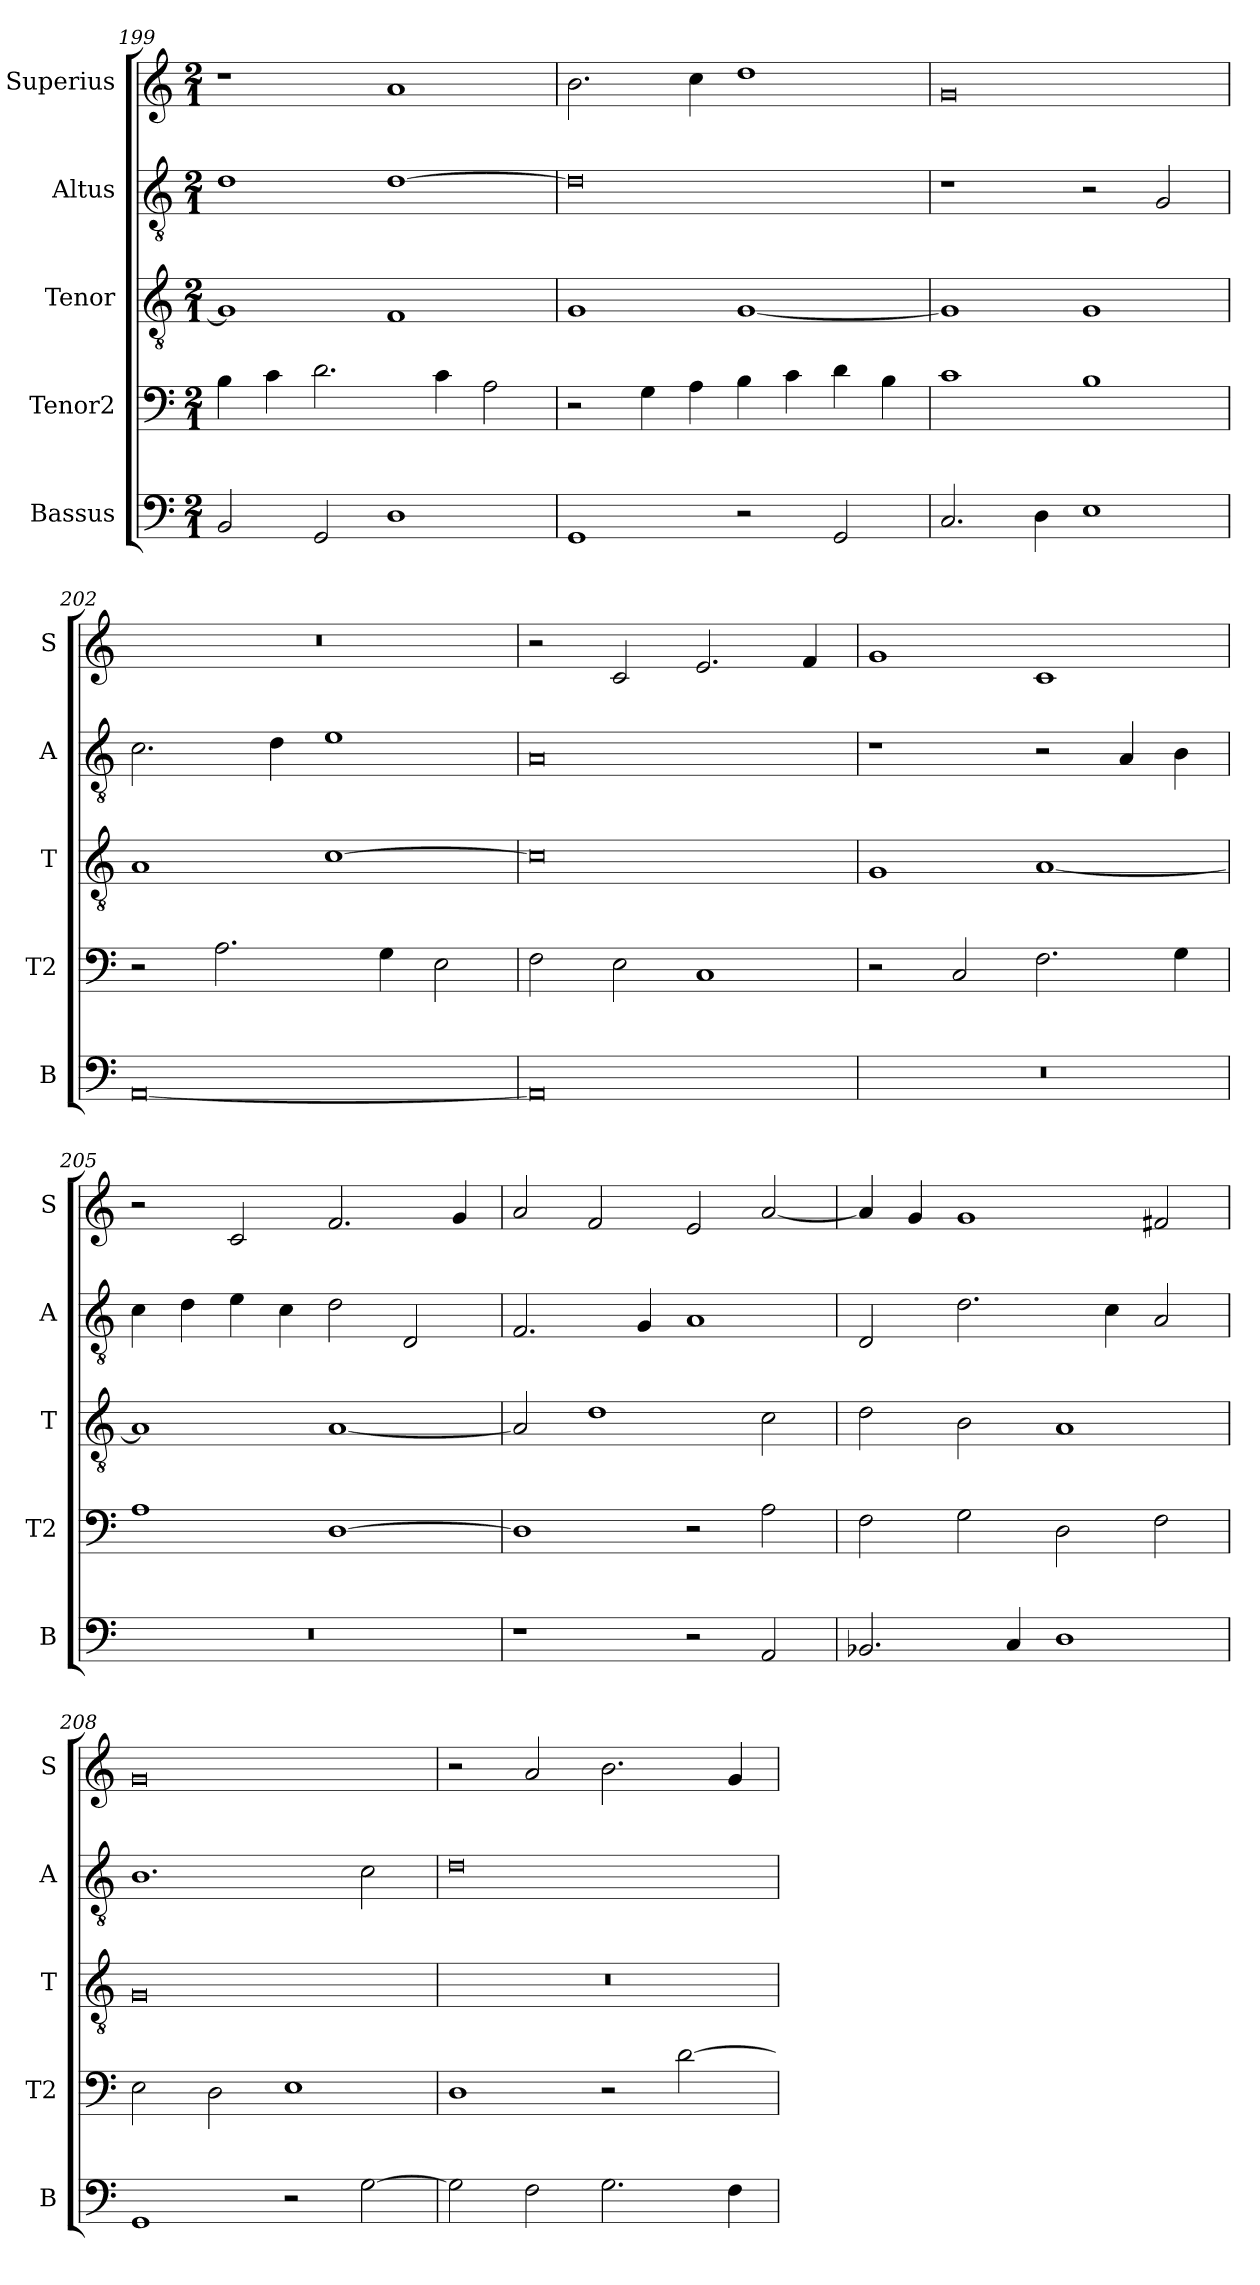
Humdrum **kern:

**kern	**kern	**kern	**kern	**kern
*part5	*part4	*part3	*part2	*part1
*staff5	*staff4	*staff3	*staff2	*staff1
*I"Bassus	*I"Tenor2	*I"Tenor	*I"Altus	*I"Superius
*I'B	*I'T2	*I'T	*I'A	*I'S
*clefF4	*clefF4	*clefGv2	*clefGv2	*clefG2
*k[]	*k[]	*k[]	*k[]	*k[]
*M2/1	*M2/1	*M2/1	*M2/1	*M2/1
=199	=199	=199	=199	=199
2BB/	4B\	1G]	1d	1r
.	4c\	.	.	.
2GG/	2.d\	.	.	.
1D	.	1F	[1d	1a
.	4c\	.	.	.
.	2A\	.	.	.
=200	=200	=200	=200	=200
1GG	2r	1G	0d]	2.b\
.	4G\	.	.	.
.	4A\	.	.	4cc\
2r	4B\	[1G	.	1dd
.	4c\	.	.	.
2GG/	4d\	.	.	.
.	4B\	.	.	.
=201	=201	=201	=201	=201
2.C/	1c	1G]	1r	0g
4D\	.	.	.	.
1E	1B	1G	2r	.
.	.	.	2G/	.
=202	=202	=202	=202	=202
[0AA	2r	1A	2.c\	0r
.	2.A\	.	.	.
.	.	.	4d\	.
.	.	[1c	1e	.
.	4G\	.	.	.
.	2E\	.	.	.
=203	=203	=203	=203	=203
0AA]	2F\	0c]	0A	2r
.	2E\	.	.	2c/
.	1C	.	.	2.e/
.	.	.	.	4f/
=204	=204	=204	=204	=204
0r	2r	1G	1r	1g
.	2C/	.	.	.
.	2.F\	[1A	2r	1c
.	.	.	4A/	.
.	4G\	.	4B\	.
=205	=205	=205	=205	=205
0r	1A	1A]	4c\	2r
.	.	.	4d\	.
.	.	.	4e\	2c/
.	.	.	4c\	.
.	[1D	[1A	2d\	2.f/
.	.	.	2D/	.
.	.	.	.	4g/
=206	=206	=206	=206	=206
1r	1D]	2A/]	2.F/	2a/
.	.	1d	.	2f/
.	.	.	4G/	.
2r	2r	.	1A	2e/
2AA/	2A\	2c\	.	[2a/
=207	=207	=207	=207	=207
2.BB-X/	2F\	2d\	2D/	4a/]
.	.	.	.	4g/
.	2G\	2B\	2.d\	1g
4C/	.	.	.	.
1D	2D\	1A	.	.
.	.	.	4c\	.
.	2F\	.	2A/	2f#X/
=208	=208	=208	=208	=208
1GG	2E\	0G	1.B	0g
.	2D\	.	.	.
2r	1E	.	.	.
[2G\	.	.	2c\	.
=209	=209	=209	=209	=209
2G\]	1D	0r	0d	2r
2F\	.	.	.	2a/
2.G\	2r	.	.	2.b\
.	[2d\	.	.	.
4F\	.	.	.	4g/
=	=	=	=	=
*-	*-	*-	*-	*-
